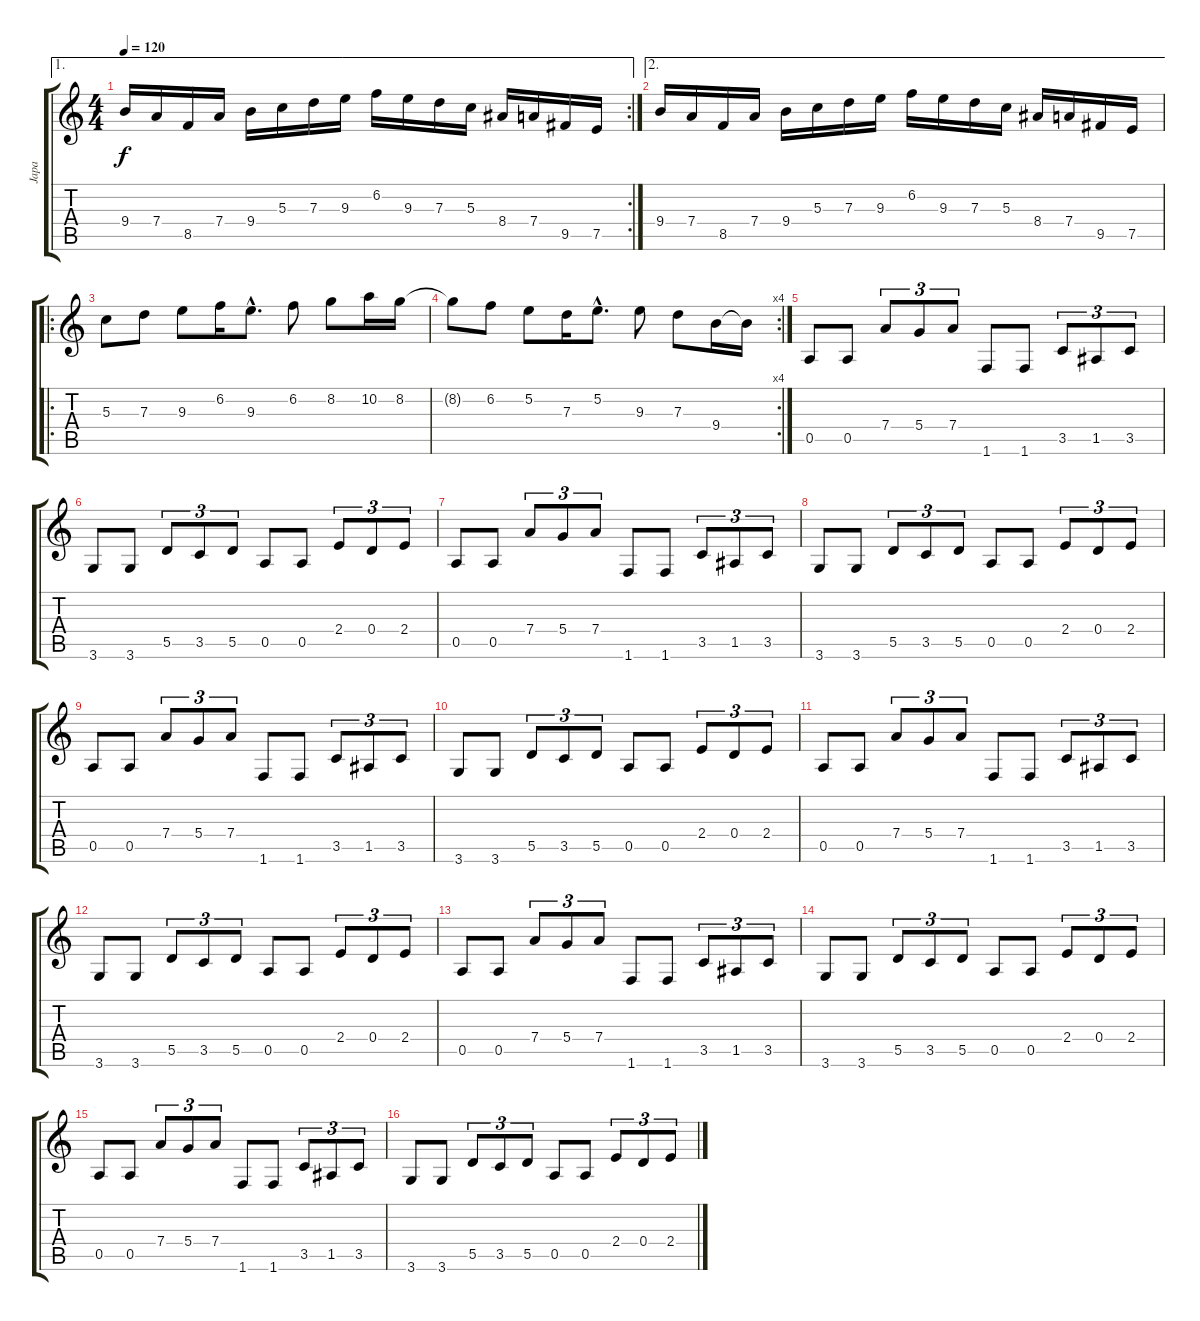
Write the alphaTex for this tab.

\track ("Japa" "Japa") {instrument overdrivenguitar}
\staff {score tabs}
\tuning (E4 B3 G3 D3 A2 E2) {hide}
\ae 1
\rc 2
\ts (4 4)
\tempo 120
\clef g2
\ks c
9.4.16{dy f} 7.4.16 8.5.16 7.4.16 9.4.16 5.3.16 7.3.16 9.3.16 6.2.16 9.3.16 7.3.16 5.3.16 8.4.16 7.4.16 9.5.16 7.5.16 |
\ae 2
9.4.16 7.4.16 8.5.16 7.4.16 9.4.16 5.3.16 7.3.16 9.3.16 6.2.16 9.3.16 7.3.16 5.3.16 8.4.16 7.4.16 9.5.16 7.5.16 |
\ro
5.3.8 7.3.8 9.3.8 6.2.16 9.3{hac}.8{d} 6.2.8 8.2.8 10.2.16 8.2.16 |
\rc 4
8.2{t}.8 6.2.8 5.2.8 7.3.16 5.2{hac}.8{d} 9.3.8 7.3.8 9.4.16 9.4{t}.16 |
0.5.8 0.5.8 7.4.8{tu (3 2)} 5.4.8{tu (3 2)} 7.4.8{tu (3 2)} 1.6.8 1.6.8 3.5.8{tu (3 2)} 1.5.8{tu (3 2)} 3.5.8{tu (3 2)} |
3.6.8 3.6.8 5.5.8{tu (3 2)} 3.5.8{tu (3 2)} 5.5.8{tu (3 2)} 0.5.8 0.5.8 2.4.8{tu (3 2)} 0.4.8{tu (3 2)} 2.4.8{tu (3 2)} |
0.5.8 0.5.8 7.4.8{tu (3 2)} 5.4.8{tu (3 2)} 7.4.8{tu (3 2)} 1.6.8 1.6.8 3.5.8{tu (3 2)} 1.5.8{tu (3 2)} 3.5.8{tu (3 2)} |
3.6.8 3.6.8 5.5.8{tu (3 2)} 3.5.8{tu (3 2)} 5.5.8{tu (3 2)} 0.5.8 0.5.8 2.4.8{tu (3 2)} 0.4.8{tu (3 2)} 2.4.8{tu (3 2)} |
0.5.8 0.5.8 7.4.8{tu (3 2)} 5.4.8{tu (3 2)} 7.4.8{tu (3 2)} 1.6.8 1.6.8 3.5.8{tu (3 2)} 1.5.8{tu (3 2)} 3.5.8{tu (3 2)} |
3.6.8 3.6.8 5.5.8{tu (3 2)} 3.5.8{tu (3 2)} 5.5.8{tu (3 2)} 0.5.8 0.5.8 2.4.8{tu (3 2)} 0.4.8{tu (3 2)} 2.4.8{tu (3 2)} |
0.5.8 0.5.8 7.4.8{tu (3 2)} 5.4.8{tu (3 2)} 7.4.8{tu (3 2)} 1.6.8 1.6.8 3.5.8{tu (3 2)} 1.5.8{tu (3 2)} 3.5.8{tu (3 2)} |
3.6.8 3.6.8 5.5.8{tu (3 2)} 3.5.8{tu (3 2)} 5.5.8{tu (3 2)} 0.5.8 0.5.8 2.4.8{tu (3 2)} 0.4.8{tu (3 2)} 2.4.8{tu (3 2)} |
0.5.8 0.5.8 7.4.8{tu (3 2)} 5.4.8{tu (3 2)} 7.4.8{tu (3 2)} 1.6.8 1.6.8 3.5.8{tu (3 2)} 1.5.8{tu (3 2)} 3.5.8{tu (3 2)} |
3.6.8 3.6.8 5.5.8{tu (3 2)} 3.5.8{tu (3 2)} 5.5.8{tu (3 2)} 0.5.8 0.5.8 2.4.8{tu (3 2)} 0.4.8{tu (3 2)} 2.4.8{tu (3 2)} |
0.5.8 0.5.8 7.4.8{tu (3 2)} 5.4.8{tu (3 2)} 7.4.8{tu (3 2)} 1.6.8 1.6.8 3.5.8{tu (3 2)} 1.5.8{tu (3 2)} 3.5.8{tu (3 2)} |
3.6.8 3.6.8 5.5.8{tu (3 2)} 3.5.8{tu (3 2)} 5.5.8{tu (3 2)} 0.5.8 0.5.8 2.4.8{tu (3 2)} 0.4.8{tu (3 2)} 2.4.8{tu (3 2)}
